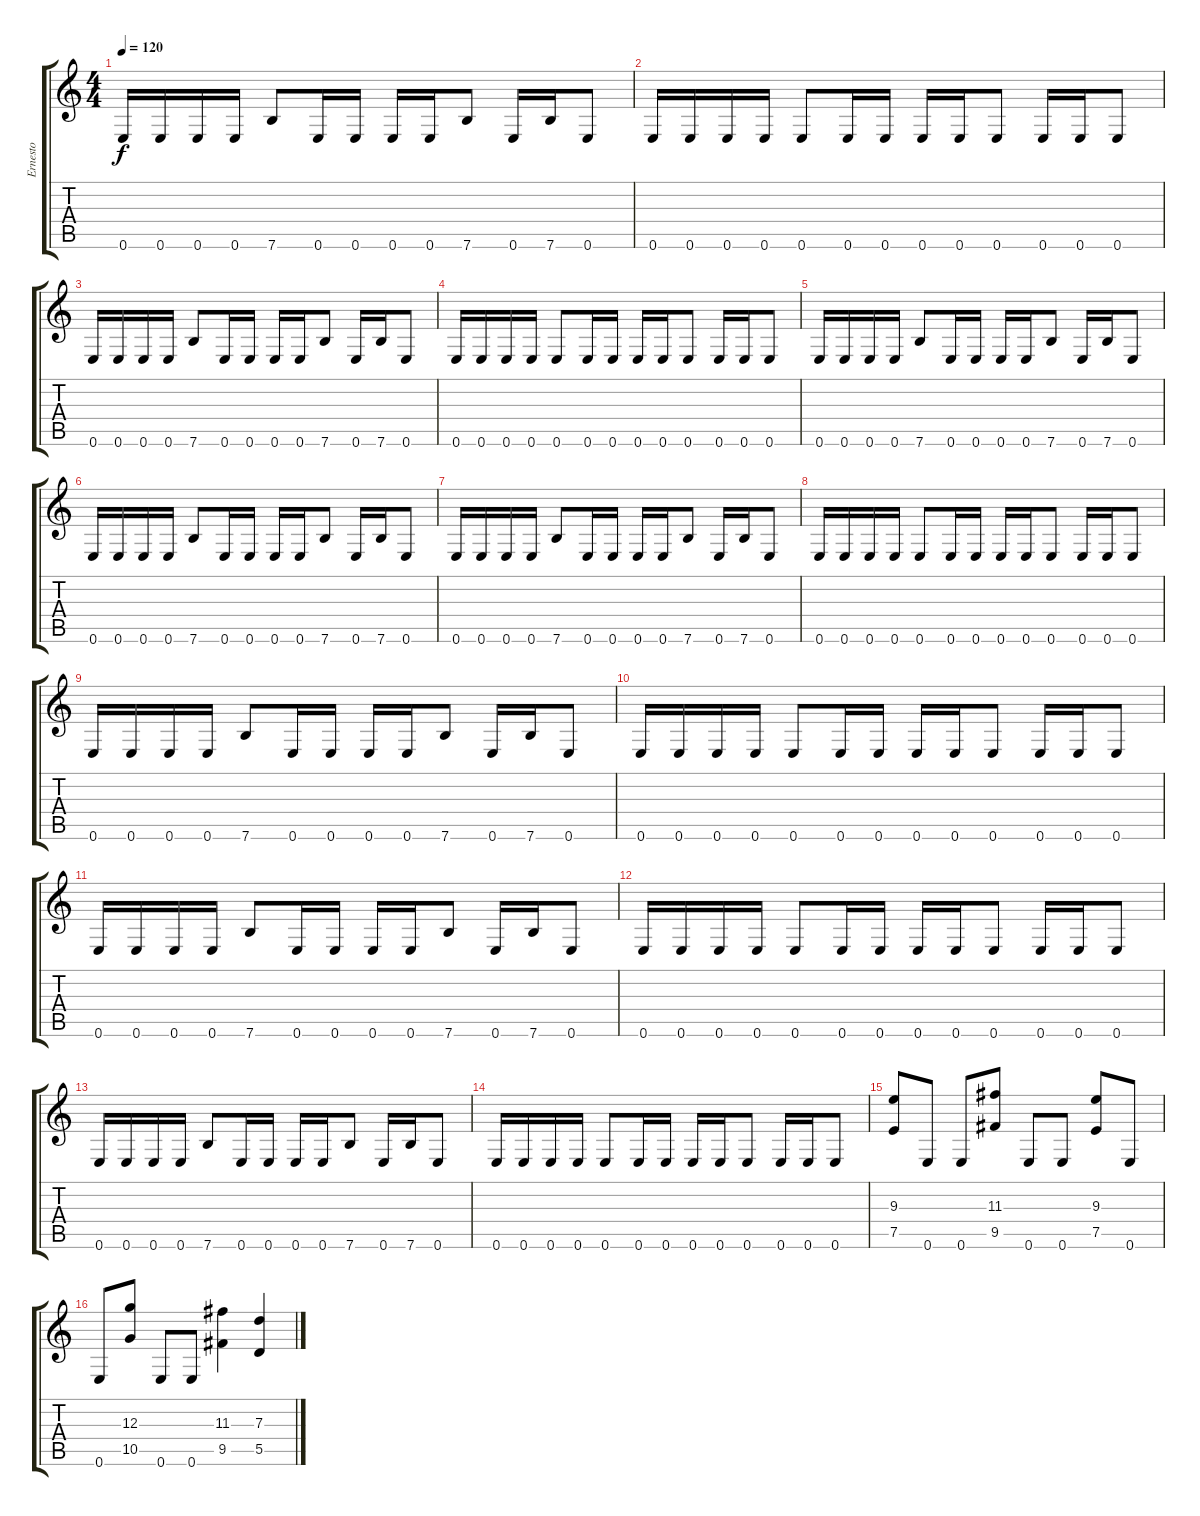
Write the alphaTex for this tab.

\track ("Ernesto" "Ernesto") {instrument overdrivenguitar}
\staff {score tabs}
\tuning (E4 B3 G3 D3 A2 E2) {hide}
\ts (4 4)
\tempo 120
\clef g2
\ks c
0.6.16{dy f} 0.6.16 0.6.16 0.6.16 7.6.8 0.6.16 0.6.16 0.6.16 0.6.16 7.6.8 0.6.16 7.6.16 0.6.8 |
0.6.16 0.6.16 0.6.16 0.6.16 0.6.8 0.6.16 0.6.16 0.6.16 0.6.16 0.6.8 0.6.16 0.6.16 0.6.8 |
0.6.16 0.6.16 0.6.16 0.6.16 7.6.8 0.6.16 0.6.16 0.6.16 0.6.16 7.6.8 0.6.16 7.6.16 0.6.8 |
0.6.16 0.6.16 0.6.16 0.6.16 0.6.8 0.6.16 0.6.16 0.6.16 0.6.16 0.6.8 0.6.16 0.6.16 0.6.8 |
0.6.16 0.6.16 0.6.16 0.6.16 7.6.8 0.6.16 0.6.16 0.6.16 0.6.16 7.6.8 0.6.16 7.6.16 0.6.8 |
0.6.16 0.6.16 0.6.16 0.6.16 7.6.8 0.6.16 0.6.16 0.6.16 0.6.16 7.6.8 0.6.16 7.6.16 0.6.8 |
0.6.16 0.6.16 0.6.16 0.6.16 7.6.8 0.6.16 0.6.16 0.6.16 0.6.16 7.6.8 0.6.16 7.6.16 0.6.8 |
0.6.16 0.6.16 0.6.16 0.6.16 0.6.8 0.6.16 0.6.16 0.6.16 0.6.16 0.6.8 0.6.16 0.6.16 0.6.8 |
0.6.16 0.6.16 0.6.16 0.6.16 7.6.8 0.6.16 0.6.16 0.6.16 0.6.16 7.6.8 0.6.16 7.6.16 0.6.8 |
0.6.16 0.6.16 0.6.16 0.6.16 0.6.8 0.6.16 0.6.16 0.6.16 0.6.16 0.6.8 0.6.16 0.6.16 0.6.8 |
0.6.16 0.6.16 0.6.16 0.6.16 7.6.8 0.6.16 0.6.16 0.6.16 0.6.16 7.6.8 0.6.16 7.6.16 0.6.8 |
0.6.16 0.6.16 0.6.16 0.6.16 0.6.8 0.6.16 0.6.16 0.6.16 0.6.16 0.6.8 0.6.16 0.6.16 0.6.8 |
0.6.16 0.6.16 0.6.16 0.6.16 7.6.8 0.6.16 0.6.16 0.6.16 0.6.16 7.6.8 0.6.16 7.6.16 0.6.8 |
0.6.16 0.6.16 0.6.16 0.6.16 0.6.8 0.6.16 0.6.16 0.6.16 0.6.16 0.6.8 0.6.16 0.6.16 0.6.8 |
(9.3 7.5).8 0.6.8 0.6.8 (11.3 9.5).8 0.6.8 0.6.8 (9.3 7.5).8 0.6.8 |
0.6.8 (12.3 10.5).8 0.6.8 0.6.8 (11.3 9.5).4 (7.3 5.5).4
